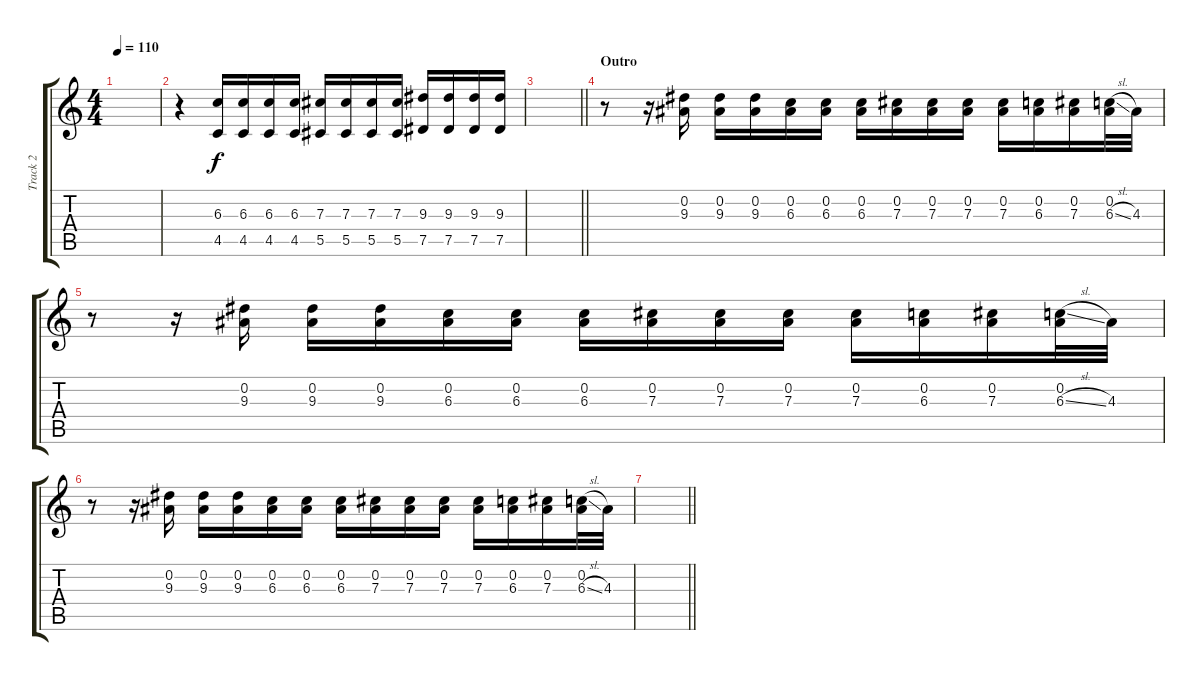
\track ("Track 2" "Track 2") {instrument distortionguitar}
\staff {score tabs}
\tuning (Eb4 Bb3 Gb3 Db3 Ab2 Eb2) {hide}
\ts (4 4)
\tempo 110
\clef g2
\ks c
|
r.4 (6.3 4.5).16 (6.3 4.5).16 (6.3 4.5).16 (6.3 4.5).16 (7.3 5.5).16 (7.3 5.5).16 (7.3 5.5).16 (7.3 5.5).16 (9.3 7.5).16 (9.3 7.5).16 (9.3 7.5).16 (9.3 7.5).16 |
\barLineRight lightlight
|
\section ("" "Outro")
r.8 r.16 (0.2 9.3).16 (0.2 9.3).16 (0.2 9.3).16 (0.2 6.3).16 (0.2 6.3).16 (0.2 6.3).16 (0.2 7.3).16 (0.2 7.3).16 (0.2 7.3).16 (0.2 7.3).16 (0.2 6.3).16 (0.2 7.3).16 (0.2 6.3{sl}).32 4.3.32 |
r.8 r.16 (0.2 9.3).16 (0.2 9.3).16 (0.2 9.3).16 (0.2 6.3).16 (0.2 6.3).16 (0.2 6.3).16 (0.2 7.3).16 (0.2 7.3).16 (0.2 7.3).16 (0.2 7.3).16 (0.2 6.3).16 (0.2 7.3).16 (0.2 6.3{sl}).32 4.3.32 |
r.8 r.16 (0.2 9.3).16 (0.2 9.3).16 (0.2 9.3).16 (0.2 6.3).16 (0.2 6.3).16 (0.2 6.3).16 (0.2 7.3).16 (0.2 7.3).16 (0.2 7.3).16 (0.2 7.3).16 (0.2 6.3).16 (0.2 7.3).16 (0.2 6.3{sl}).32 4.3.32 |
\barLineRight lightlight
